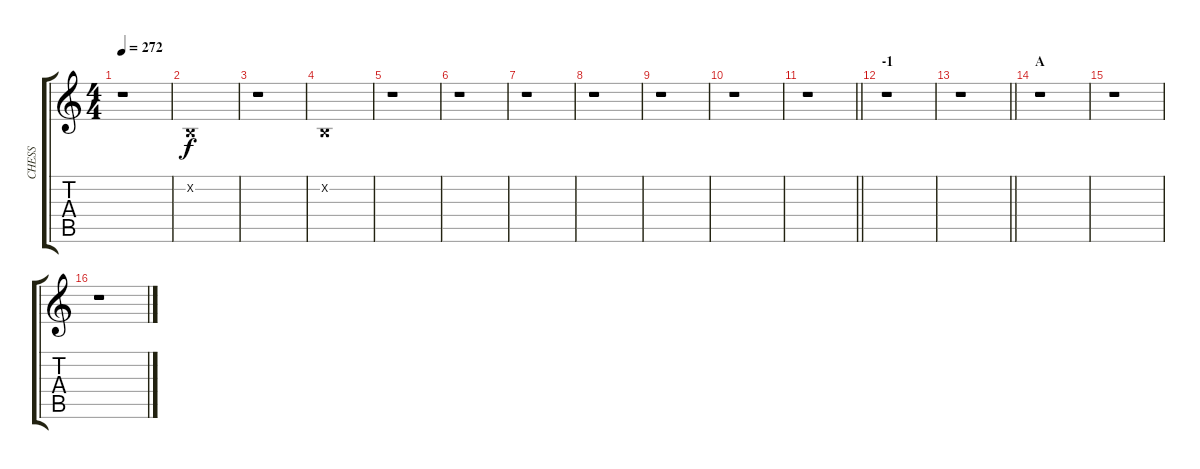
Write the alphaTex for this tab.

\track ("CHESS" "CHESS") {instrument lead1square}
\staff {score tabs}
\tuning (E4 B3 G3 D3 A2 E2) {hide}
\ts (4 4)
\tempo 272
\clef g2
\ks c
r.1{dy f} |
0.2{x}.1 |
r.1 |
0.2{x}.1 |
r.1 |
r.1 |
r.1 |
r.1 |
r.1 |
r.1 |
\barLineRight lightlight
r.1 |
\section ("" "-1")
r.1 |
\barLineRight lightlight
r.1 |
\section ("" "A")
r.1 |
r.1 |
r.1
